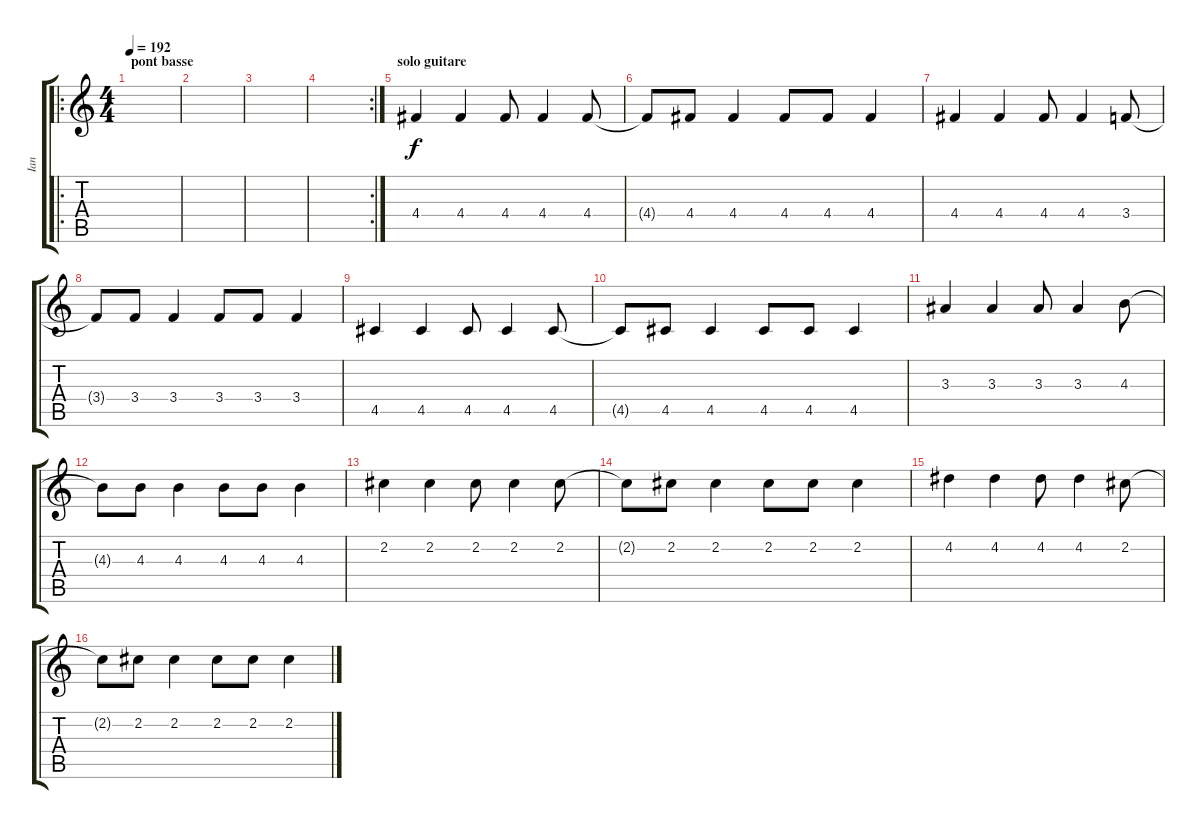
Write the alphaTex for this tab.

\track ("Ian" "Ian") {instrument electricguitarclean}
\staff {score tabs}
\tuning (E4 B3 G3 D3 A2 E2) {hide}
\ro
\ts (4 4)
\section ("" "pont basse")
\tempo 192
\clef g2
\ks c
|
|
|
\rc 2
|
\section ("" "solo guitare")
4.4.4{volume 15 instrument overdrivenguitar} 4.4.4 4.4.8 4.4.4 4.4.8 |
4.4{t}.8 4.4.8 4.4.4 4.4.8 4.4.8 4.4.4 |
4.4.4 4.4.4 4.4.8 4.4.4 3.4.8 |
3.4{t}.8 3.4.8 3.4.4 3.4.8 3.4.8 3.4.4 |
4.5.4 4.5.4 4.5.8 4.5.4 4.5.8 |
4.5{t}.8 4.5.8 4.5.4 4.5.8 4.5.8 4.5.4 |
3.3.4 3.3.4 3.3.8 3.3.4 4.3.8 |
4.3{t}.8 4.3.8 4.3.4 4.3.8 4.3.8 4.3.4 |
2.2.4 2.2.4 2.2.8 2.2.4 2.2.8 |
2.2{t}.8 2.2.8 2.2.4 2.2.8 2.2.8 2.2.4 |
4.2.4 4.2.4 4.2.8 4.2.4 2.2.8 |
2.2{t}.8 2.2.8 2.2.4 2.2.8 2.2.8 2.2.4
